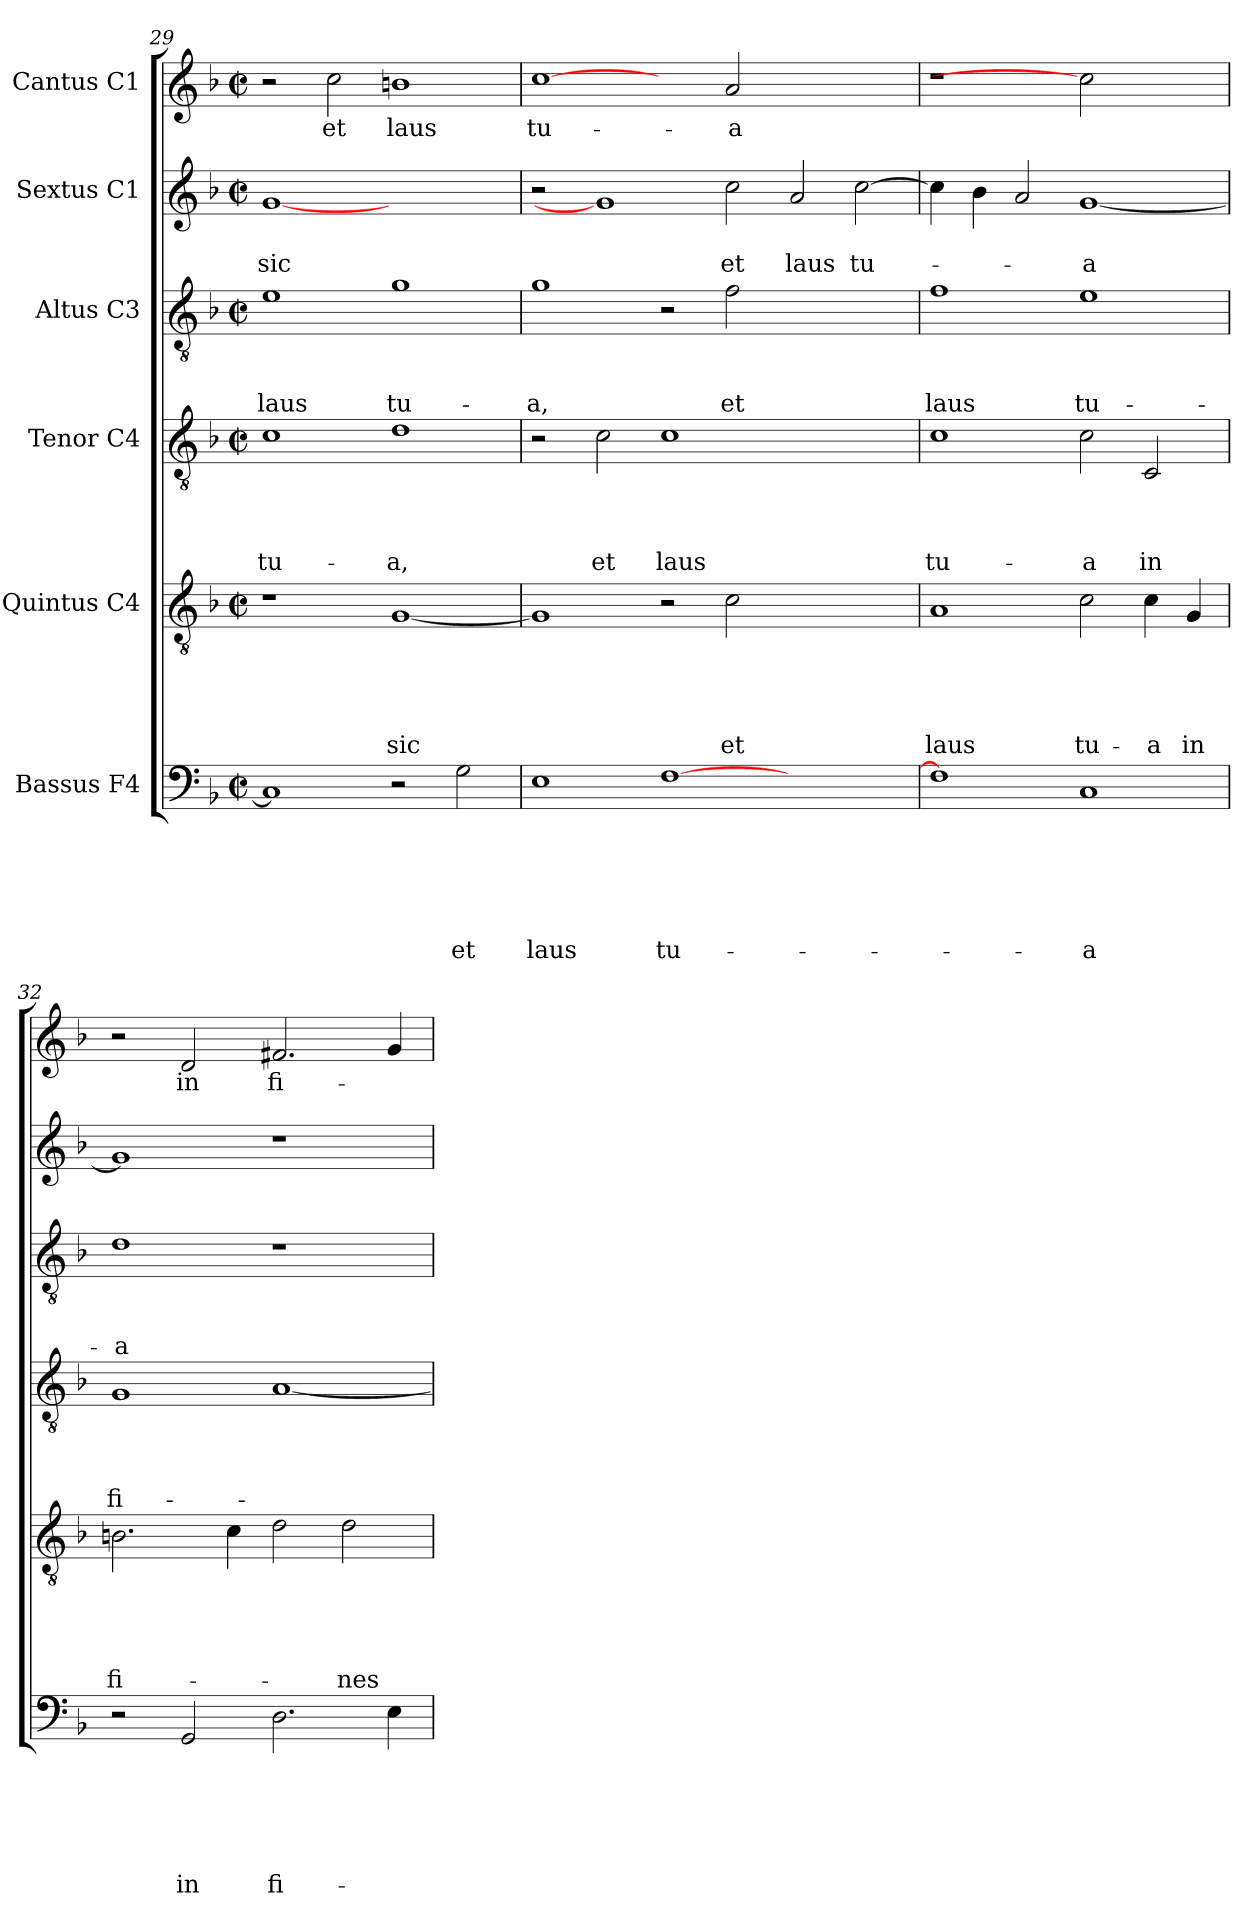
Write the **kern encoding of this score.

**kern	**text	**text	**text	**text	**text	**text	**kern	**text	**text	**text	**text	**text	**kern	**text	**text	**text	**text	**kern	**text	**text	**text	**kern	**text	**text	**kern	**text
*part6	*part6	*part6	*part6	*part6	*part6	*part6	*part5	*part5	*part5	*part5	*part5	*part5	*part4	*part4	*part4	*part4	*part4	*part3	*part3	*part3	*part3	*part2	*part2	*part2	*part1	*part1
*staff6	*staff6	*staff6	*staff6	*staff6	*staff6	*staff6	*staff5	*staff5	*staff5	*staff5	*staff5	*staff5	*staff4	*staff4	*staff4	*staff4	*staff4	*staff3	*staff3	*staff3	*staff3	*staff2	*staff2	*staff2	*staff1	*staff1
*I"Bassus F4	*	*	*	*	*	*	*I"Quintus C4	*	*	*	*	*	*I"Tenor C4	*	*	*	*	*I"Altus C3	*	*	*	*I"Sextus C1	*	*	*I"Cantus C1	*
*clefF4	*	*	*	*	*	*	*clefGv2	*	*	*	*	*	*clefGv2	*	*	*	*	*clefGv2	*	*	*	*clefG2	*	*	*clefG2	*
*k[b-]	*	*	*	*	*	*	*k[b-]	*	*	*	*	*	*k[b-]	*	*	*	*	*k[b-]	*	*	*	*k[b-]	*	*	*k[b-]	*
*F:	*	*	*	*	*	*	*F:	*	*	*	*	*	*F:	*	*	*	*	*F:	*	*	*	*F:	*	*	*F:	*
*M2/2	*	*	*	*	*	*	*M2/2	*	*	*	*	*	*M2/2	*	*	*	*	*M2/2	*	*	*	*M2/2	*	*	*M2/2	*
*met(c|)	*	*	*	*	*	*	*met(c|)	*	*	*	*	*	*met(c|)	*	*	*	*	*met(c|)	*	*	*	*met(c|)	*	*	*met(c|)	*
=29	=29	=29	=29	=29	=29	=29	=29	=29	=29	=29	=29	=29	=29	=29	=29	=29	=29	=29	=29	=29	=29	=29	=29	=29	=29	=29
!	!	!	!	!	!	!	!	!	!	!	!	!	!	!	!	!	!LO:LY:b	!	!	!	!LO:LY:b	!	!	!LO:LY:b	!	!
1C]	.	.	.	.	.	.	1r	.	.	.	.	.	1c	.	.	.	tu-	1e	.	.	laus	[1g	.	sic	2r	.
!	!	!	!	!	!	!	!	!	!	!	!	!	!	!	!	!	!	!	!	!	!	!	!	!	!	!LO:LY:b
.	.	.	.	.	.	.	.	.	.	.	.	.	.	.	.	.	.	.	.	.	.	.	.	.	2cc\	et
!	!	!	!	!	!	!	!	!	!	!	!	!LO:LY:b	!	!	!	!	!LO:LY:b	!	!	!	!LO:LY:b	!	!	!	!	!LO:LY:b
2r	.	.	.	.	.	.	[1G	.	.	.	.	sic	1d	.	.	.	-a,	1g	.	.	tu-	1ryy	.	.	1bn	laus
!	!	!	!	!	!	!LO:LY:b	!	!	!	!	!	!	!	!	!	!	!	!	!	!	!	!	!	!	!	!
2G\	.	.	.	.	.	et	.	.	.	.	.	.	.	.	.	.	.	.	.	.	.	.	.	.	.	.
=30	=30	=30	=30	=30	=30	=30	=30	=30	=30	=30	=30	=30	=30	=30	=30	=30	=30	=30	=30	=30	=30	=30	=30	=30	=30	=30
!	!	!	!	!	!	!LO:LY:b	!	!	!	!	!	!	!	!	!	!	!	!	!	!	!LO:LY:b	!	!	!	!	!LO:LY:b
1E	.	.	.	.	.	laus	1G]	.	.	.	.	.	2r	.	.	.	.	1g	.	.	-a,	2r	.	.	[1cc	tu-
!	!	!	!	!	!	!	!	!	!	!	!	!	!	!	!	!	!LO:LY:b	!	!	!	!	!	!	!	!	!
.	.	.	.	.	.	.	.	.	.	.	.	.	2c\	.	.	.	et	.	.	.	.	1g]	.	.	.	.
!	!	!	!	!	!	!LO:LY:b	!	!	!	!	!	!	!	!	!	!	!LO:LY:b	!	!	!	!	!	!	!	!	!
[1F	.	.	.	.	.	tu-	2r	.	.	.	.	.	1c	.	.	.	laus	2r	.	.	.	.	.	.	2ryy	.
!	!	!	!	!	!	!	!	!	!	!	!	!LO:LY:b	!	!	!	!	!	!	!	!	!LO:LY:b	!	!	!LO:LY:b	!	!LO:LY:b
.	.	.	.	.	.	.	2c\	.	.	.	.	et	.	.	.	.	.	2f\	.	.	et	2cc\	.	et	2a/	-a
!	!	!	!	!	!	!	!	!	!	!	!	!	!	!	!	!	!	!	!	!	!	!	!	!LO:LY:b	!	!
1ryy	.	.	.	.	.	.	1ryy	.	.	.	.	.	1ryy	.	.	.	.	1ryy	.	.	.	2a/	.	laus	1ryy	.
!	!	!	!	!	!	!	!	!	!	!	!	!	!	!	!	!	!	!	!	!	!	!	!	!LO:LY:b	!	!
.	.	.	.	.	.	.	.	.	.	.	.	.	.	.	.	.	.	.	.	.	.	[2cc\	.	tu-	.	.
!!LO:LB:g=z
=31	=31	=31	=31	=31	=31	=31	=31	=31	=31	=31	=31	=31	=31	=31	=31	=31	=31	=31	=31	=31	=31	=31	=31	=31	=31	=31
!	!	!	!	!	!	!	!	!	!	!	!	!LO:LY:b	!	!	!	!	!LO:LY:b	!	!	!	!LO:LY:b	!	!	!	!	!
1F]	.	.	.	.	.	.	1A	.	.	.	.	laus	1c	.	.	.	tu-	1f	.	.	laus	4cc\]	.	.	1r	.
.	.	.	.	.	.	.	.	.	.	.	.	.	.	.	.	.	.	.	.	.	.	4b-\	.	.	.	.
.	.	.	.	.	.	.	.	.	.	.	.	.	.	.	.	.	.	.	.	.	.	2a/	.	.	.	.
!	!	!	!	!	!	!LO:LY:b	!	!	!	!	!	!LO:LY:b	!	!	!	!	!LO:LY:b	!	!	!	!LO:LY:b	!	!	!LO:LY:b	!	!
1C	.	.	.	.	.	-a	2c\	.	.	.	.	tu-	2c\	.	.	.	-a	1e	.	.	tu-	[1g	.	-a	2cc]	.
!	!	!	!	!	!	!	!	!	!	!	!	!LO:LY:b	!	!	!	!	!LO:LY:b	!	!	!	!	!	!	!	!	!
.	.	.	.	.	.	.	4c\	.	.	.	.	-a	2C/	.	.	.	in	.	.	.	.	.	.	.	2ryy	.
!	!	!	!	!	!	!	!	!	!	!	!	!LO:LY:b	!	!	!	!	!	!	!	!	!	!	!	!	!	!
.	.	.	.	.	.	.	4G/	.	.	.	.	in	.	.	.	.	.	.	.	.	.	.	.	.	.	.
=32	=32	=32	=32	=32	=32	=32	=32	=32	=32	=32	=32	=32	=32	=32	=32	=32	=32	=32	=32	=32	=32	=32	=32	=32	=32	=32
!	!	!	!	!	!	!	!	!	!	!	!	!LO:LY:b	!	!	!	!	!LO:LY:b	!	!	!	!LO:LY:b	!	!	!	!	!
2r	.	.	.	.	.	.	2.Bn\	.	.	.	.	fi-	1G	.	.	.	fi-	1d	.	.	-a	1g]	.	.	2r	.
!	!	!	!	!	!	!LO:LY:b	!	!	!	!	!	!	!	!	!	!	!	!	!	!	!	!	!	!	!	!LO:LY:b
2GG/	.	.	.	.	.	in	.	.	.	.	.	.	.	.	.	.	.	.	.	.	.	.	.	.	2d/	in
.	.	.	.	.	.	.	4c\	.	.	.	.	.	.	.	.	.	.	.	.	.	.	.	.	.	.	.
!	!	!	!	!	!	!LO:LY:b	!	!	!	!	!	!	!	!	!	!	!	!	!	!	!	!	!	!	!	!LO:LY:b
2.D\	.	.	.	.	.	fi-	2d\	.	.	.	.	.	[1A	.	.	.	.	1r	.	.	.	1r	.	.	2.f#X/	fi-
!	!	!	!	!	!	!	!	!	!	!	!	!LO:LY:b	!	!	!	!	!	!	!	!	!	!	!	!	!	!
.	.	.	.	.	.	.	2d\	.	.	.	.	-nes	.	.	.	.	.	.	.	.	.	.	.	.	.	.
4E\	.	.	.	.	.	.	.	.	.	.	.	.	.	.	.	.	.	.	.	.	.	.	.	.	4g/	.
=	=	=	=	=	=	=	=	=	=	=	=	=	=	=	=	=	=	=	=	=	=	=	=	=	=	=
*-	*-	*-	*-	*-	*-	*-	*-	*-	*-	*-	*-	*-	*-	*-	*-	*-	*-	*-	*-	*-	*-	*-	*-	*-	*-	*-
